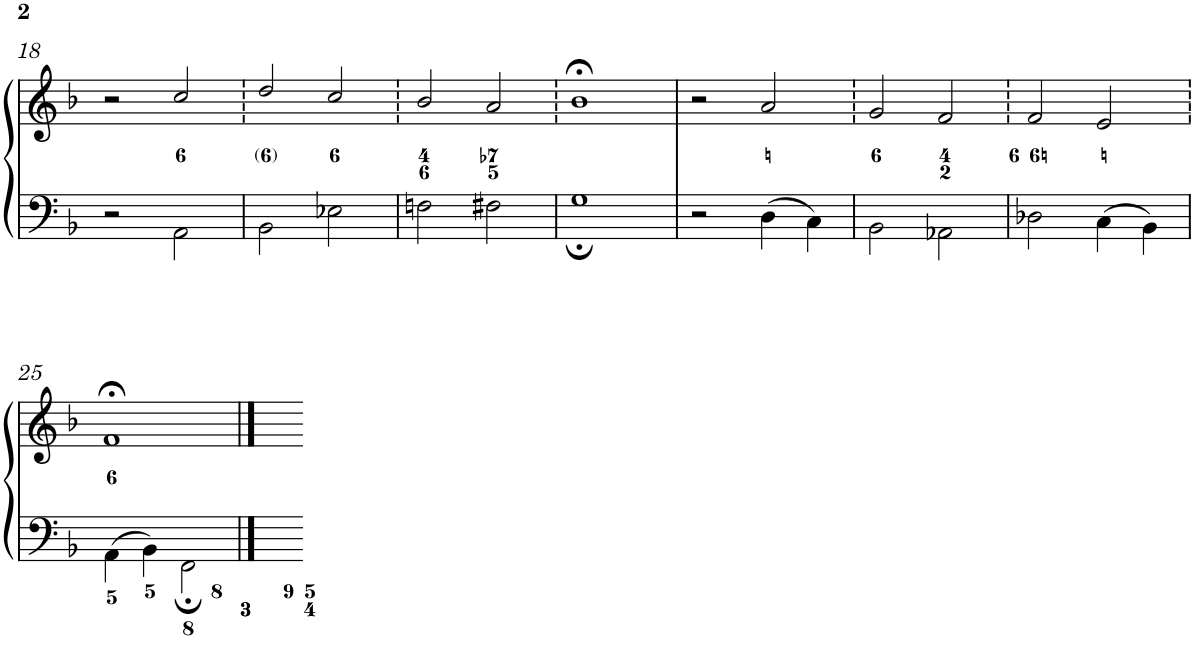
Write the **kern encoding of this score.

**kern	**kern
*part1	*part1
*staff2	*staff1
*I"Piano	*
*I'Pno.	*
!!LO:PB:g=z
*clefF4	*clefG2
*k[b-]	*k[b-]
*F:	*F:
*M4/4	*M4/4
*met(c)	*met(c)
=18	=18
2r	2r
2AA\	2cc/
=19	=19
2BB-\	2dd/
2E-X\	2cc/
=20	=20
2Fn\	2b-/
2F#X\	2a/
=21	=21
1G;	1b-;<
=22	=22
2r	2r
4D\	2a/
4C\	.
=23	=23
2BB-\	2g/
2AA-X\	2f/
=24	=24
2D-X\	2f/
4C\	2e/
4BB-\	.
!!LO:LB:g=z
=25	=25
4AA\	1f;<
4BB-\	.
2FF;\	.
==	==
*-	*-
